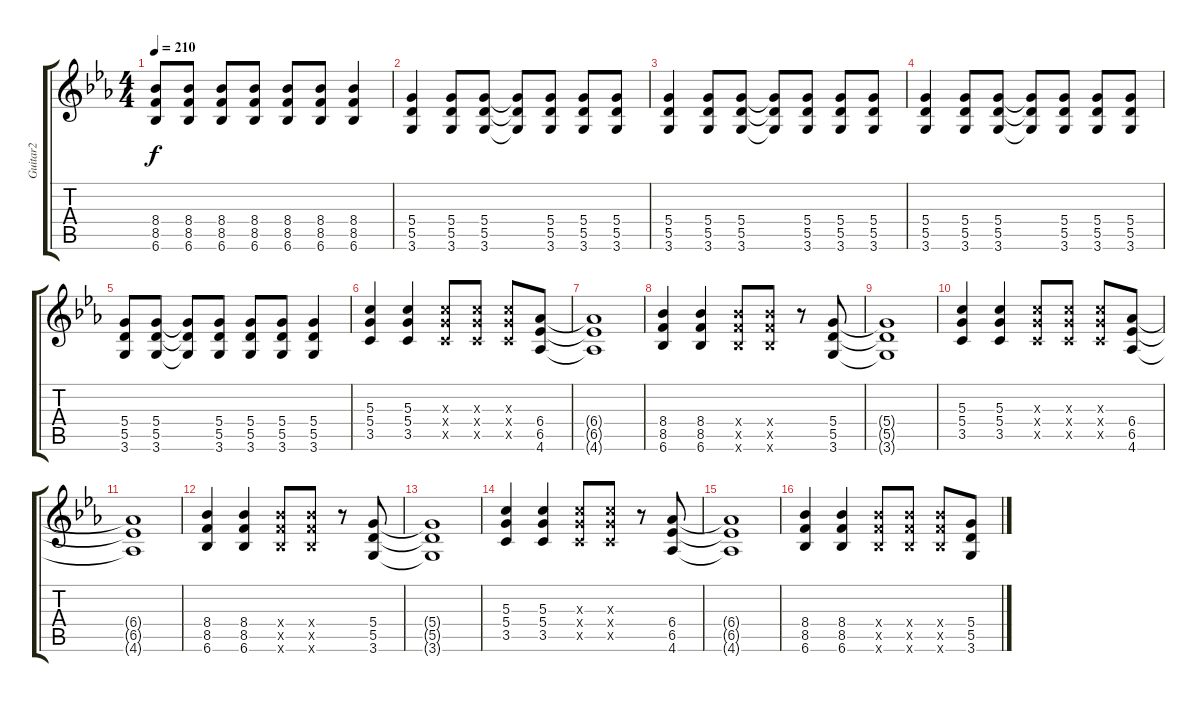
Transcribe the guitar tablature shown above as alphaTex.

\track ("Guitar2" "Guitar2") {instrument distortionguitar}
\staff {score tabs}
\tuning (E4 B3 G3 D3 A2 E2) {hide}
\ts (4 4)
\tempo 210
\clef g2
\ks cminor
(8.4{t} 8.5{t} 6.6{t}).8{dy f} (8.4 8.5 6.6).8 (8.4 8.5 6.6).8 (8.4 8.5 6.6).8 (8.4 8.5 6.6).8 (8.4 8.5 6.6).8 (8.4 8.5 6.6).4 |
(5.4 5.5 3.6).4 (5.4 5.5 3.6).8 (5.4 5.5 3.6).8 (5.4{t} 5.5{t} 3.6{t}).8 (5.4 5.5 3.6).8 (5.4 5.5 3.6).8 (5.4 5.5 3.6).8 |
(5.4 5.5 3.6).4 (5.4 5.5 3.6).8 (5.4 5.5 3.6).8 (5.4{t} 5.5{t} 3.6{t}).8 (5.4 5.5 3.6).8 (5.4 5.5 3.6).8 (5.4 5.5 3.6).8 |
(5.4 5.5 3.6).4 (5.4 5.5 3.6).8 (5.4 5.5 3.6).8 (5.4{t} 5.5{t} 3.6{t}).8 (5.4 5.5 3.6).8 (5.4 5.5 3.6).8 (5.4 5.5 3.6).8 |
(5.4 5.5 3.6).8 (5.4 5.5 3.6).8 (5.4{t} 5.5{t} 3.6{t}).8 (5.4 5.5 3.6).8 (5.4 5.5 3.6).8 (5.4 5.5 3.6).8 (5.4 5.5 3.6).4 |
(5.3 5.4 3.5).4 (5.3 5.4 3.5).4 (5.3{x} 5.4{x} 3.5{x}).8 (5.3{x} 5.4{x} 3.5{x}).8 (5.3{x} 5.4{x} 3.5{x}).8 (6.4 6.5 4.6).8 |
(6.4{t} 6.5{t} 4.6{t}).1 |
(8.4 8.5 6.6).4 (8.4 8.5 6.6).4 (8.4{x} 8.5{x} 6.6{x}).8 (8.4{x} 8.5{x} 6.6{x}).8 r.8 (5.4 5.5 3.6).8 |
(5.4{t} 5.5{t} 3.6{t}).1 |
(5.3 5.4 3.5).4 (5.3 5.4 3.5).4 (5.3{x} 5.4{x} 3.5{x}).8 (5.3{x} 5.4{x} 3.5{x}).8 (5.3{x} 5.4{x} 3.5{x}).8 (6.4 6.5 4.6).8 |
(6.4{t} 6.5{t} 4.6{t}).1 |
(8.4 8.5 6.6).4 (8.4 8.5 6.6).4 (8.4{x} 8.5{x} 6.6{x}).8 (8.4{x} 8.5{x} 6.6{x}).8 r.8 (5.4 5.5 3.6).8 |
(5.4{t} 5.5{t} 3.6{t}).1 |
(5.3 5.4 3.5).4 (5.3 5.4 3.5).4 (5.3{x} 5.4{x} 3.5{x}).8 (5.3{x} 5.4{x} 3.5{x}).8 r.8 (6.4 6.5 4.6).8 |
(6.4{t} 6.5{t} 4.6{t}).1 |
(8.4 8.5 6.6).4 (8.4 8.5 6.6).4 (8.4{x} 8.5{x} 6.6{x}).8 (8.4{x} 8.5{x} 6.6{x}).8 (8.4{x} 8.5{x} 6.6{x}).8 (5.4 5.5 3.6).8
